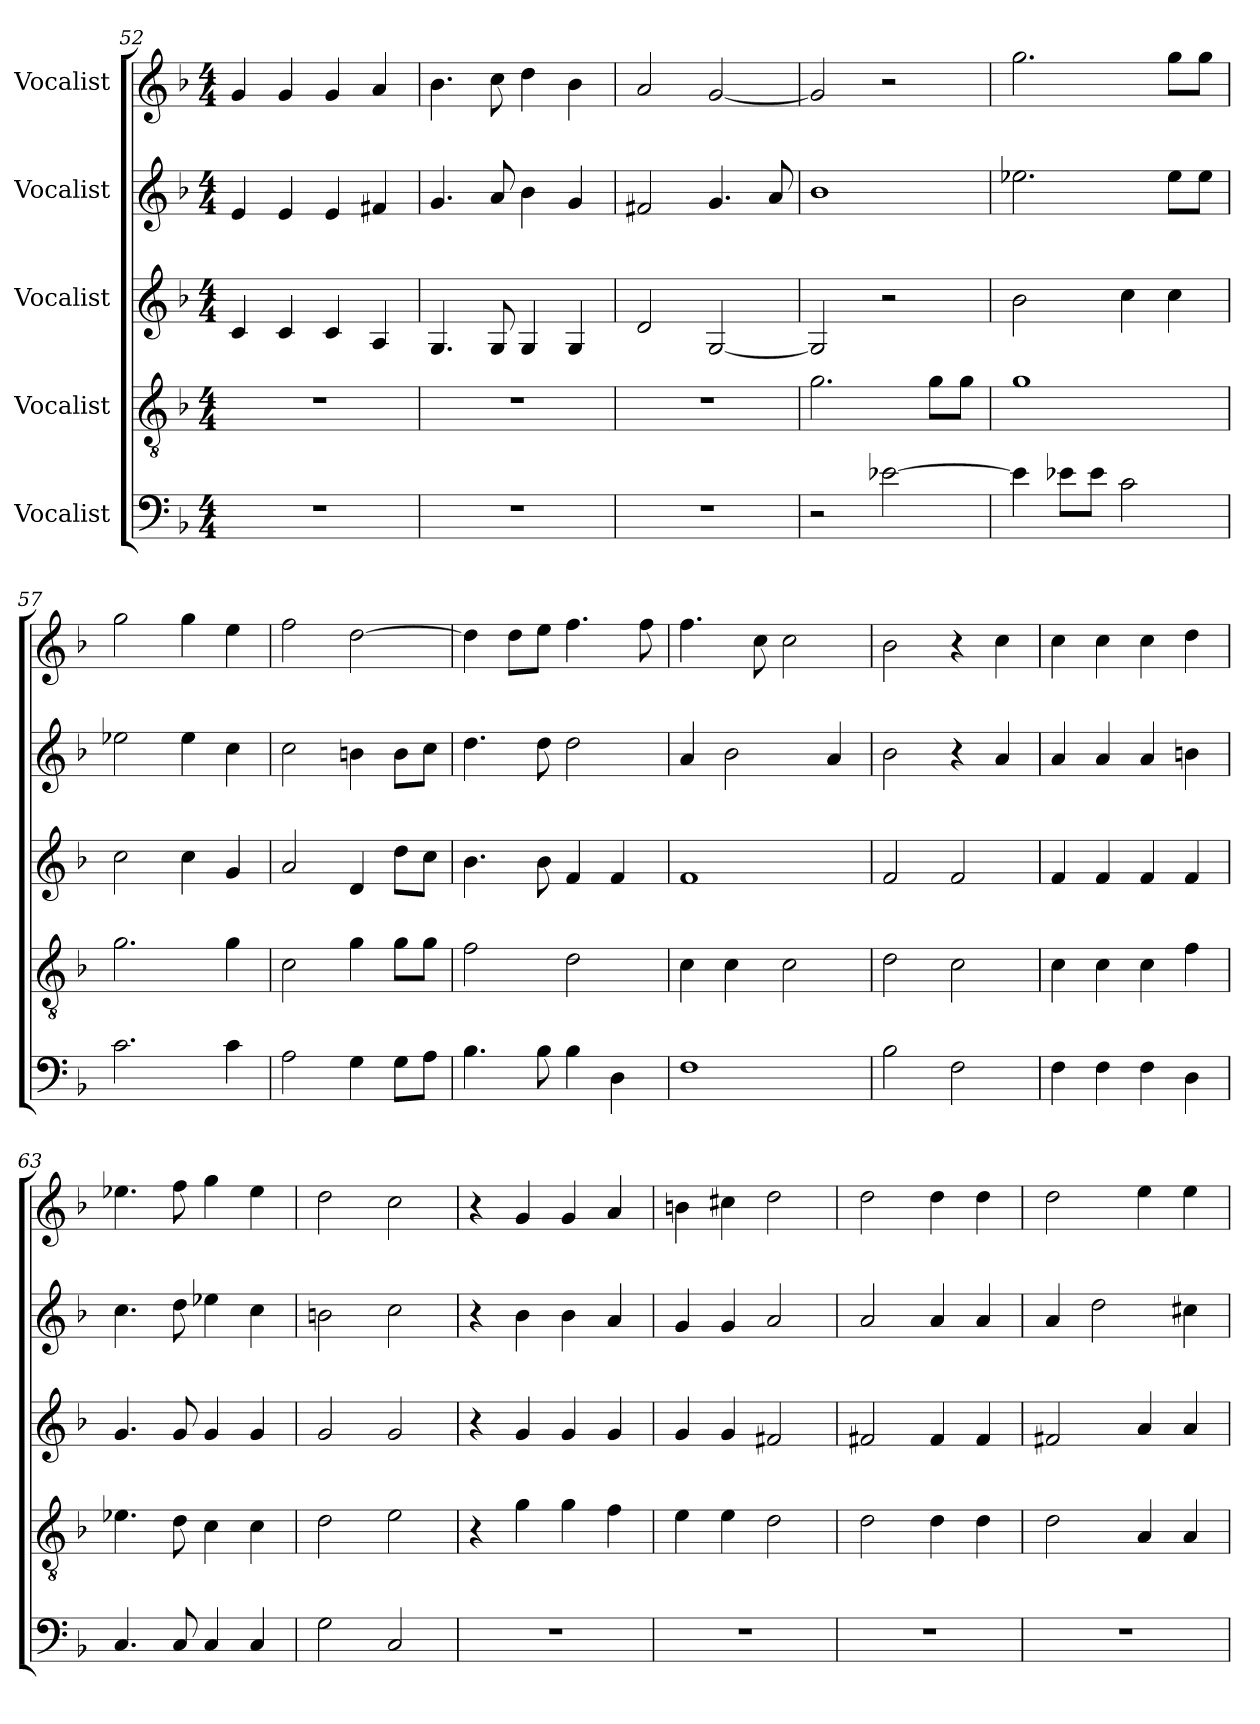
**kern	**kern	**kern	**kern	**kern
*part5	*part4	*part3	*part2	*part1
*staff5	*staff4	*staff3	*staff2	*staff1
*I"Vocalist	*I"Vocalist	*I"Vocalist	*I"Vocalist	*I"Vocalist
*clefF4	*clefGv2	*clefG2	*clefG2	*clefG2
*k[b-]	*k[b-]	*k[b-]	*k[b-]	*k[b-]
*M4/4	*M4/4	*M4/4	*M4/4	*M4/4
=52	=52	=52	=52	=52
1r	1r	4c/	4e/	4g/
.	.	4c/	4e/	4g/
.	.	4c/	4e/	4g/
.	.	4A/	4f#X/	4a/
=53	=53	=53	=53	=53
1r	1r	4.G/	4.g/	4.b-\
.	.	8G/	8a/	8cc\
.	.	4G/	4b-\	4dd\
.	.	4G/	4g/	4b-\
=54	=54	=54	=54	=54
1r	1r	2d/	2f#X/	2a/
.	.	[2G/	4.g/	[2g/
.	.	.	8a/	.
=55	=55	=55	=55	=55
2r	2.g\	2G/]	1b-	2g/]
[2e-X\	.	2r	.	2r
.	8g\L	.	.	.
.	8g\J	.	.	.
=56	=56	=56	=56	=56
4e-\]	1g	2b-\	2.ee-X\	2.gg\
8e-X\L	.	.	.	.
8e-\J	.	.	.	.
2c\	.	4cc\	.	.
.	.	4cc\	8ee-\L	8gg\L
.	.	.	8ee-\J	8gg\J
=57	=57	=57	=57	=57
2.c\	2.g\	2cc\	2ee-X\	2gg\
.	.	4cc\	4ee-\	4gg\
4c\	4g\	4g/	4cc\	4ee\
=58	=58	=58	=58	=58
2A\	2c\	2a/	2cc\	2ff\
4G\	4g\	4d/	4bn\	[2dd\
8G\L	8g\L	8dd\L	8b\L	.
8A\J	8g\J	8cc\J	8cc\J	.
=59	=59	=59	=59	=59
4.B-\	2f\	4.b-\	4.dd\	4dd\]
.	.	.	.	8dd\L
8B-\	.	8b-\	8dd\	8ee\J
4B-\	2d\	4f/	2dd\	4.ff\
4D\	.	4f/	.	.
.	.	.	.	8ff\
=60	=60	=60	=60	=60
1F	4c\	1f	4a/	4.ff\
.	4c\	.	2b-\	.
.	.	.	.	8cc\
.	2c\	.	.	2cc\
.	.	.	4a/	.
=61	=61	=61	=61	=61
2B-\	2d\	2f/	2b-\	2b-\
2F\	2c\	2f/	4r	4r
.	.	.	4a/	4cc\
=62	=62	=62	=62	=62
4F\	4c\	4f/	4a/	4cc\
4F\	4c\	4f/	4a/	4cc\
4F\	4c\	4f/	4a/	4cc\
4D\	4f\	4f/	4bn\	4dd\
=63	=63	=63	=63	=63
4.C/	4.e-X\	4.g/	4.cc\	4.ee-X\
8C/	8d\	8g/	8dd\	8ff\
4C/	4c\	4g/	4ee-X\	4gg\
4C/	4c\	4g/	4cc\	4ee-\
=64	=64	=64	=64	=64
2G\	2d\	2g/	2bn\	2dd\
2C/	2e\	2g/	2cc\	2cc\
=65	=65	=65	=65	=65
1r	4r	4r	4r	4r
.	4g\	4g/	4b-\	4g/
.	4g\	4g/	4b-\	4g/
.	4f\	4g/	4a/	4a/
=66	=66	=66	=66	=66
1r	4e\	4g/	4g/	4bn\
.	4e\	4g/	4g/	4cc#X\
.	2d\	2f#X/	2a/	2dd\
=67	=67	=67	=67	=67
1r	2d\	2f#X/	2a/	2dd\
.	4d\	4f#/	4a/	4dd\
.	4d\	4f#/	4a/	4dd\
=68	=68	=68	=68	=68
1r	2d\	2f#X/	4a/	2dd\
.	.	.	2dd\	.
.	4A/	4a/	.	4ee\
.	4A/	4a/	4cc#X\	4ee\
=	=	=	=	=
*-	*-	*-	*-	*-
